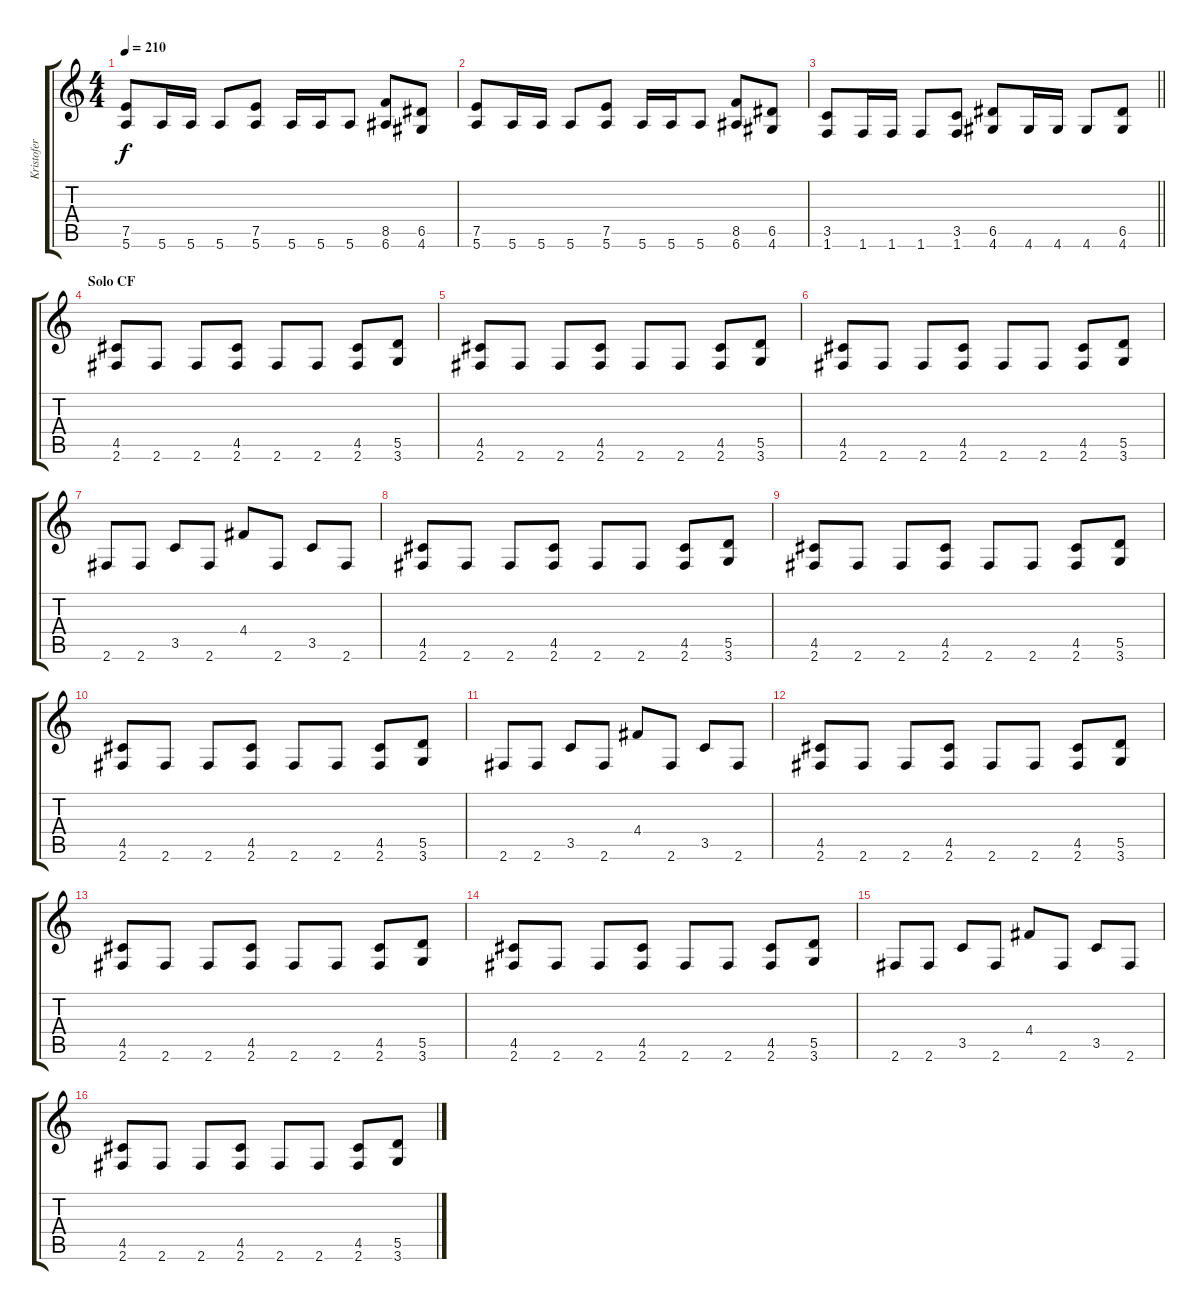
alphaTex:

\track ("Kristofer" "Kristofer") {instrument overdrivenguitar}
\staff {score tabs}
\tuning (E4 B3 G3 D3 A2 E2) {hide}
\ts (4 4)
\tempo 210
\clef g2
\ks c
(7.5 5.6).8{dy f} 5.6.16 5.6.16 5.6.8 (7.5 5.6).8 5.6.16 5.6.16 5.6.8 (8.5 6.6).8 (6.5 4.6).8 |
(7.5 5.6).8 5.6.16 5.6.16 5.6.8 (7.5 5.6).8 5.6.16 5.6.16 5.6.8 (8.5 6.6).8 (6.5 4.6).8 |
\barLineRight lightlight
(3.5 1.6).8 1.6.16 1.6.16 1.6.8 (3.5 1.6).8 (6.5 4.6).8 4.6.16 4.6.16 4.6.8 (6.5 4.6).8 |
\section ("" "Solo CF")
(4.5 2.6).8 2.6.8 2.6.8 (4.5 2.6).8 2.6.8 2.6.8 (4.5 2.6).8 (5.5 3.6).8 |
(4.5 2.6).8 2.6.8 2.6.8 (4.5 2.6).8 2.6.8 2.6.8 (4.5 2.6).8 (5.5 3.6).8 |
(4.5 2.6).8 2.6.8 2.6.8 (4.5 2.6).8 2.6.8 2.6.8 (4.5 2.6).8 (5.5 3.6).8 |
2.6.8 2.6.8 3.5.8 2.6.8 4.4.8 2.6.8 3.5.8 2.6.8 |
(4.5 2.6).8 2.6.8 2.6.8 (4.5 2.6).8 2.6.8 2.6.8 (4.5 2.6).8 (5.5 3.6).8 |
(4.5 2.6).8 2.6.8 2.6.8 (4.5 2.6).8 2.6.8 2.6.8 (4.5 2.6).8 (5.5 3.6).8 |
(4.5 2.6).8 2.6.8 2.6.8 (4.5 2.6).8 2.6.8 2.6.8 (4.5 2.6).8 (5.5 3.6).8 |
2.6.8 2.6.8 3.5.8 2.6.8 4.4.8 2.6.8 3.5.8 2.6.8 |
(4.5 2.6).8 2.6.8 2.6.8 (4.5 2.6).8 2.6.8 2.6.8 (4.5 2.6).8 (5.5 3.6).8 |
(4.5 2.6).8 2.6.8 2.6.8 (4.5 2.6).8 2.6.8 2.6.8 (4.5 2.6).8 (5.5 3.6).8 |
(4.5 2.6).8 2.6.8 2.6.8 (4.5 2.6).8 2.6.8 2.6.8 (4.5 2.6).8 (5.5 3.6).8 |
2.6.8 2.6.8 3.5.8 2.6.8 4.4.8 2.6.8 3.5.8 2.6.8 |
(4.5 2.6).8 2.6.8 2.6.8 (4.5 2.6).8 2.6.8 2.6.8 (4.5 2.6).8 (5.5 3.6).8
